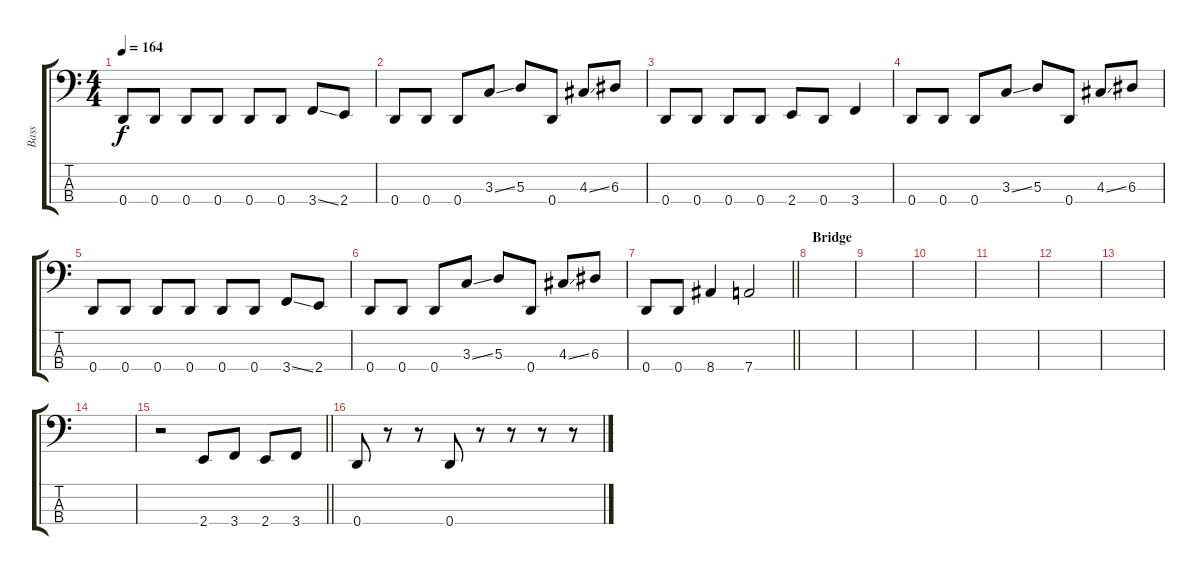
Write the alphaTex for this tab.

\track ("Bass" "Bass") {instrument electricbassfinger}
\staff {score tabs}
\tuning (G2 D2 A1 D1) {hide}
\ts (4 4)
\tempo 164
\clef f4
\ks c
0.4.8{dy f} 0.4.8 0.4.8 0.4.8 0.4.8 0.4.8 3.4{ss}.8 2.4.8 |
0.4.8 0.4.8 0.4.8 3.3{ss}.8 5.3.8 0.4.8 4.3{ss}.8 6.3.8 |
0.4.8 0.4.8 0.4.8 0.4.8 2.4.8 0.4.8 3.4.4 |
0.4.8 0.4.8 0.4.8 3.3{ss}.8 5.3.8 0.4.8 4.3{ss}.8 6.3.8 |
0.4.8 0.4.8 0.4.8 0.4.8 0.4.8 0.4.8 3.4{ss}.8 2.4.8 |
0.4.8 0.4.8 0.4.8 3.3{ss}.8 5.3.8 0.4.8 4.3{ss}.8 6.3.8 |
\barLineRight lightlight
0.4.8 0.4.8 8.4.4 7.4.2 |
\section ("" "Bridge")
|
|
|
|
|
|
|
\barLineRight lightlight
r.2 2.4.8 3.4.8 2.4.8 3.4.8 |
\section ("" "")
0.4.8 r.8 r.8 0.4.8 r.8 r.8 r.8 r.8
